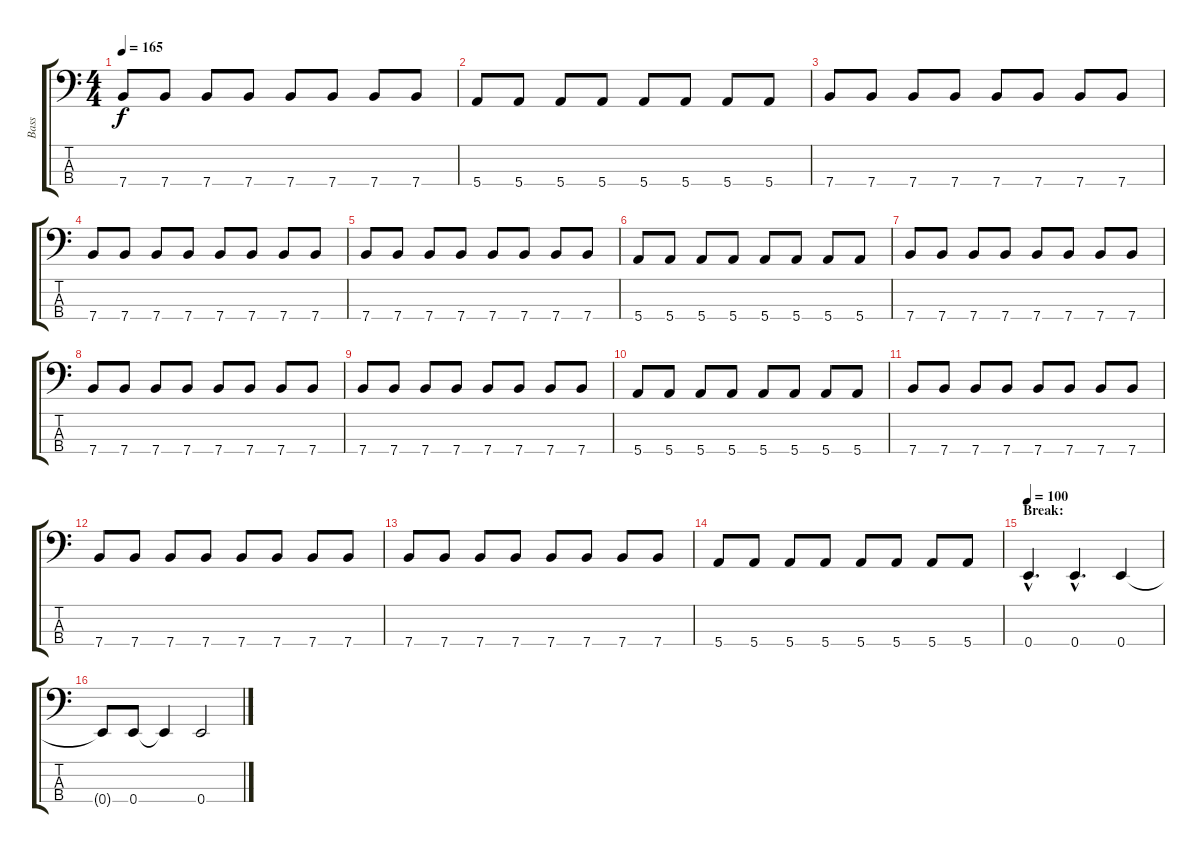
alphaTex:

\track ("Bass" "Bass") {instrument electricbasspick}
\staff {score tabs}
\tuning (G2 D2 A1 E1) {hide}
\ts (4 4)
\tempo 165
\clef f4
\ks c
7.4.8{dy f} 7.4.8 7.4.8 7.4.8 7.4.8 7.4.8 7.4.8 7.4.8 |
5.4.8 5.4.8 5.4.8 5.4.8 5.4.8 5.4.8 5.4.8 5.4.8 |
7.4.8 7.4.8 7.4.8 7.4.8 7.4.8 7.4.8 7.4.8 7.4.8 |
7.4.8 7.4.8 7.4.8 7.4.8 7.4.8 7.4.8 7.4.8 7.4.8 |
7.4.8 7.4.8 7.4.8 7.4.8 7.4.8 7.4.8 7.4.8 7.4.8 |
5.4.8 5.4.8 5.4.8 5.4.8 5.4.8 5.4.8 5.4.8 5.4.8 |
7.4.8 7.4.8 7.4.8 7.4.8 7.4.8 7.4.8 7.4.8 7.4.8 |
7.4.8 7.4.8 7.4.8 7.4.8 7.4.8 7.4.8 7.4.8 7.4.8 |
7.4.8 7.4.8 7.4.8 7.4.8 7.4.8 7.4.8 7.4.8 7.4.8 |
5.4.8 5.4.8 5.4.8 5.4.8 5.4.8 5.4.8 5.4.8 5.4.8 |
7.4.8 7.4.8 7.4.8 7.4.8 7.4.8 7.4.8 7.4.8 7.4.8 |
7.4.8 7.4.8 7.4.8 7.4.8 7.4.8 7.4.8 7.4.8 7.4.8 |
7.4.8 7.4.8 7.4.8 7.4.8 7.4.8 7.4.8 7.4.8 7.4.8 |
5.4.8 5.4.8 5.4.8 5.4.8 5.4.8 5.4.8 5.4.8 5.4.8 |
\section ("" "Break:")
\tempo 100
0.4{hac}.4{d} 0.4{hac}.4{d} 0.4.4 |
0.4{t}.8 0.4.8 0.4{t}.4 0.4.2
